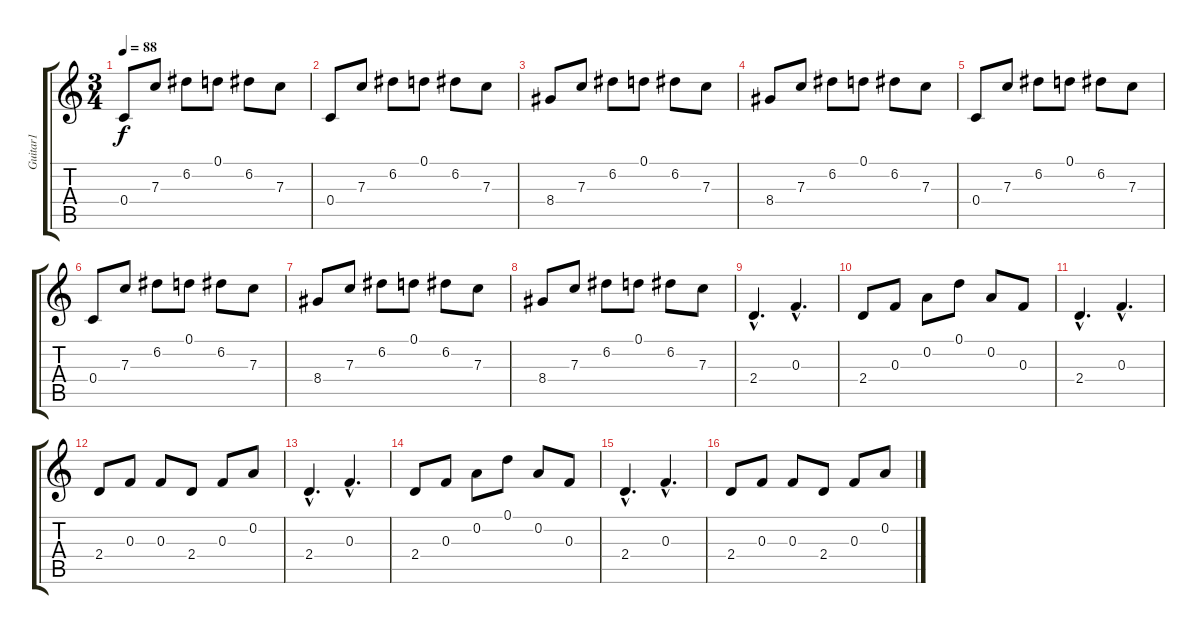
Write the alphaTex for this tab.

\track ("Guitar1" "Guitar1") {instrument electricguitarclean}
\staff {score tabs}
\tuning (D4 A3 F3 C3 G2 C2) {hide}
\ts (3 4)
\tempo 88
\clef g2
\ks c
0.4.8{dy f} 7.3.8 6.2.8 0.1.8 6.2.8 7.3.8 |
0.4.8 7.3.8 6.2.8 0.1.8 6.2.8 7.3.8 |
8.4.8 7.3.8 6.2.8 0.1.8 6.2.8 7.3.8 |
8.4.8 7.3.8 6.2.8 0.1.8 6.2.8 7.3.8 |
0.4.8 7.3.8 6.2.8 0.1.8 6.2.8 7.3.8 |
0.4.8 7.3.8 6.2.8 0.1.8 6.2.8 7.3.8 |
8.4.8 7.3.8 6.2.8 0.1.8 6.2.8 7.3.8 |
8.4.8 7.3.8 6.2.8 0.1.8 6.2.8 7.3.8 |
2.4{hac}.4{d} 0.3{hac}.4{d} |
2.4.8 0.3.8 0.2.8 0.1.8 0.2.8 0.3.8 |
2.4{hac}.4{d} 0.3{hac}.4{d} |
2.4.8 0.3.8 0.3.8 2.4.8 0.3.8 0.2.8 |
2.4{hac}.4{d} 0.3{hac}.4{d} |
2.4.8 0.3.8 0.2.8 0.1.8 0.2.8 0.3.8 |
2.4{hac}.4{d} 0.3{hac}.4{d} |
2.4.8 0.3.8 0.3.8 2.4.8 0.3.8 0.2.8
